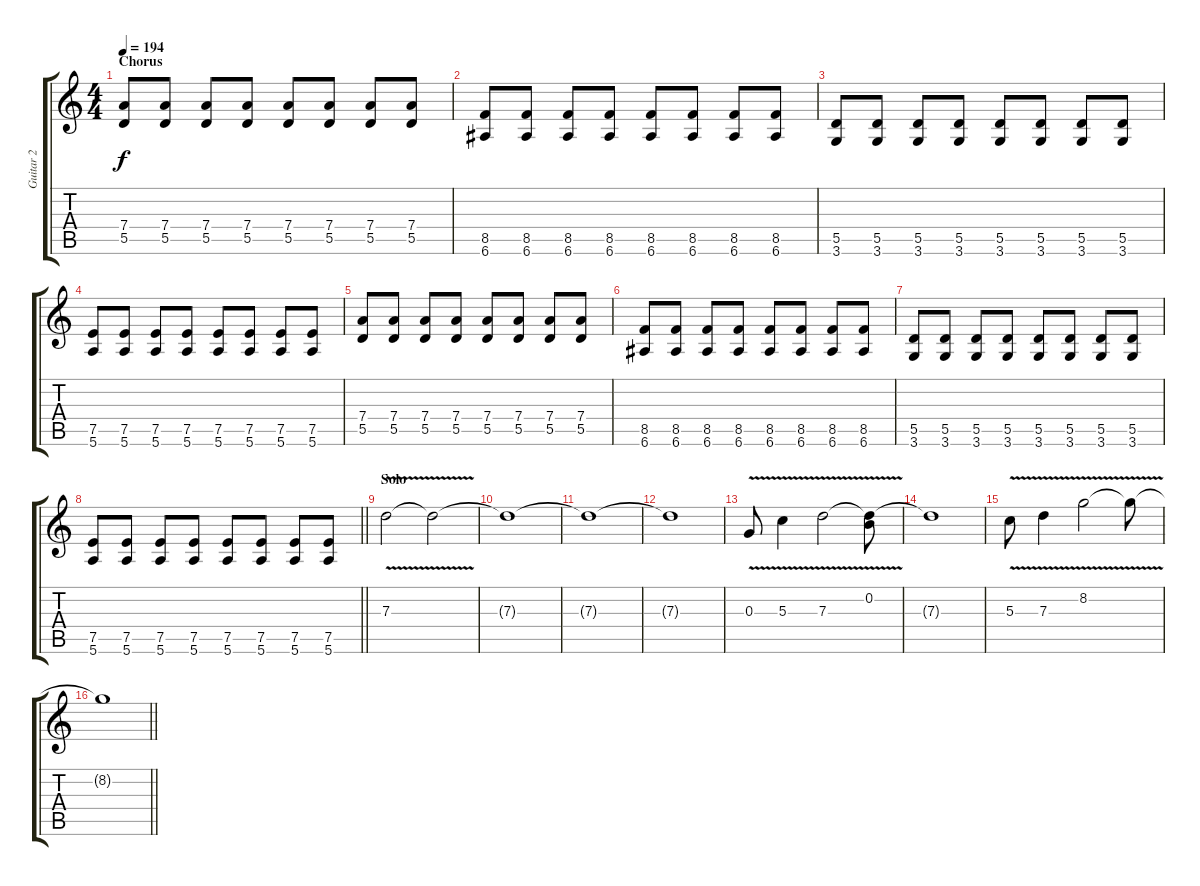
\track ("Guitar 2" "Guitar 2") {instrument overdrivenguitar}
\staff {score tabs}
\tuning (E4 B3 G3 D3 A2 E2) {hide}
\ts (4 4)
\section ("" "Chorus")
\tempo 194
\clef g2
\ks c
(7.4 5.5).8{dy f volume 13} (7.4 5.5).8 (7.4 5.5).8 (7.4 5.5).8 (7.4 5.5).8 (7.4 5.5).8 (7.4 5.5).8 (7.4 5.5).8 |
(8.5 6.6).8 (8.5 6.6).8 (8.5 6.6).8 (8.5 6.6).8 (8.5 6.6).8 (8.5 6.6).8 (8.5 6.6).8 (8.5 6.6).8 |
(5.5 3.6).8 (5.5 3.6).8 (5.5 3.6).8 (5.5 3.6).8 (5.5 3.6).8 (5.5 3.6).8 (5.5 3.6).8 (5.5 3.6).8 |
(7.5 5.6).8 (7.5 5.6).8 (7.5 5.6).8 (7.5 5.6).8 (7.5 5.6).8 (7.5 5.6).8 (7.5 5.6).8 (7.5 5.6).8 |
(7.4 5.5).8 (7.4 5.5).8 (7.4 5.5).8 (7.4 5.5).8 (7.4 5.5).8 (7.4 5.5).8 (7.4 5.5).8 (7.4 5.5).8 |
(8.5 6.6).8 (8.5 6.6).8 (8.5 6.6).8 (8.5 6.6).8 (8.5 6.6).8 (8.5 6.6).8 (8.5 6.6).8 (8.5 6.6).8 |
(5.5 3.6).8 (5.5 3.6).8 (5.5 3.6).8 (5.5 3.6).8 (5.5 3.6).8 (5.5 3.6).8 (5.5 3.6).8 (5.5 3.6).8 |
\barLineRight lightlight
(7.5 5.6).8 (7.5 5.6).8 (7.5 5.6).8 (7.5 5.6).8 (7.5 5.6).8 (7.5 5.6).8 (7.5 5.6).8 (7.5 5.6).8 |
\section ("" "Solo")
7.3{v}.2{volume 8} 7.3{t}.2{volume 13} |
7.3{t}.1 |
7.3{t}.1 |
7.3{t}.1 |
0.3{v}.8{volume 13} 5.3{v}.4 7.3{v}.2 (0.2 7.3{t}).8 |
7.3{t}.1 |
5.3{v}.8 7.3{v}.4 8.2{v}.2 8.2{t}.8 |
\barLineRight lightlight
8.2{t}.1
